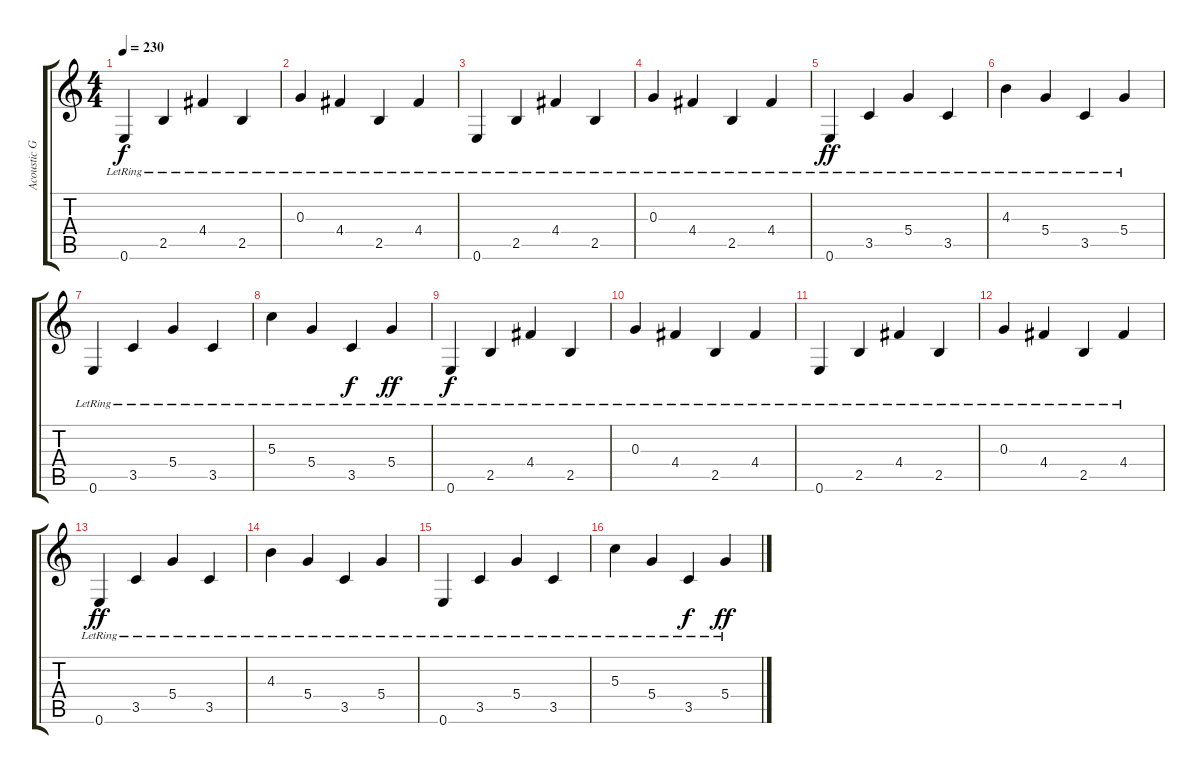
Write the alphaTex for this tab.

\track ("Acoustic Guitar" "Acoustic G") {instrument acousticguitarsteel}
\staff {score tabs}
\tuning (E4 B3 G3 D3 A2 E2) {hide}
\ts (4 4)
\tempo 230
\clef g2
\ks c
0.6{lr}.4{dy f instrument acousticguitarsteel} 2.5{lr}.4 4.4{lr}.4 2.5{lr}.4 |
0.3{lr}.4 4.4{lr}.4 2.5{lr}.4 4.4{lr}.4 |
0.6{lr}.4 2.5{lr}.4 4.4{lr}.4 2.5{lr}.4 |
0.3{lr}.4 4.4{lr}.4 2.5{lr}.4 4.4{lr}.4 |
0.6{lr}.4{dy ff} 3.5{lr}.4 5.4{lr}.4 3.5{lr}.4 |
4.3{lr}.4 5.4{lr}.4 3.5{lr}.4 5.4{lr}.4 |
0.6{lr}.4 3.5{lr}.4 5.4{lr}.4 3.5{lr}.4 |
5.3{lr}.4 5.4{lr}.4 3.5{lr}.4{dy f} 5.4{lr}.4{dy ff} |
0.6{lr}.4{dy f} 2.5{lr}.4 4.4{lr}.4 2.5{lr}.4 |
0.3{lr}.4 4.4{lr}.4 2.5{lr}.4 4.4{lr}.4 |
0.6{lr}.4 2.5{lr}.4 4.4{lr}.4 2.5{lr}.4 |
0.3{lr}.4 4.4{lr}.4 2.5{lr}.4 4.4{lr}.4 |
0.6{lr}.4{dy ff} 3.5{lr}.4 5.4{lr}.4 3.5{lr}.4 |
4.3{lr}.4 5.4{lr}.4 3.5{lr}.4 5.4{lr}.4 |
0.6{lr}.4 3.5{lr}.4 5.4{lr}.4 3.5{lr}.4 |
5.3{lr}.4 5.4{lr}.4 3.5{lr}.4{dy f} 5.4{lr}.4{dy ff}
